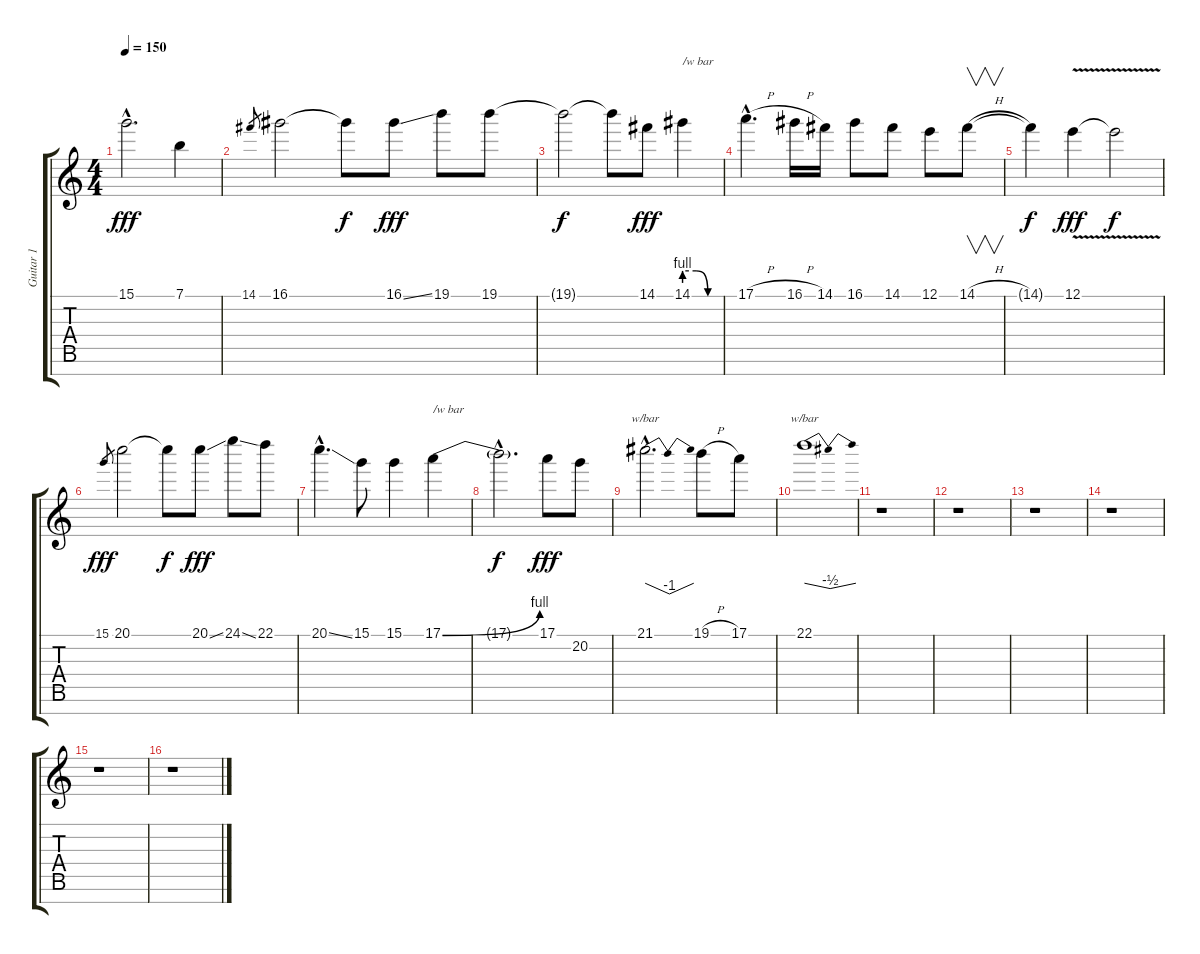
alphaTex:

\track ("Guitar 1" "Guitar 1") {instrument distortionguitar}
\staff {score tabs}
\tuning (E4 B3 G3 D3 A2 E2 B1) {hide}
\ts (4 4)
\tempo 150
\clef g2
\ks c
15.1{hac}.2{d dy fff} 7.1.4 |
14.1.8{gr} 16.1.2 16.1{t}.8{dy f} 16.1{ss}.8{dy fff} 19.1.8 19.1.8 |
19.1{t}.2{dy f} 19.1{t}.8 14.1.8{dy fff} 14.1{be (custom 0 4 20 4 40 0 60 0)}.4{txt "/w bar"} |
17.1{h hac}.4{d} 16.1{h}.16 14.1.16 16.1.8 14.1.8 12.1.8 14.1{h}.8{v} |
14.1{t}.4{dy f} 12.1{v}.4{dy fff} 12.1{t}.2{dy f} |
15.1.8{gr dy fff} 20.1.2 20.1{t}.8{dy f} 20.1{ss}.8{dy fff} 24.1{ss}.8 22.1.8 |
20.1{ss hac}.4{d} 15.1.8 15.1.4 17.1{be (bend 0 0 60 4)}.4{txt "/w bar"} |
17.1{hac t}.2{d dy f} 17.1.8{dy fff} 20.2.8 |
21.1{hac}.2{d tbe (dip default 0 0 30 -4 60 0)} 19.1{h}.8 17.1.8 |
22.1.1{tbe (dip default 0 0 30 -2 60 0)} |
r.1 |
r.1 |
r.1 |
r.1 |
r.1 |
r.1
